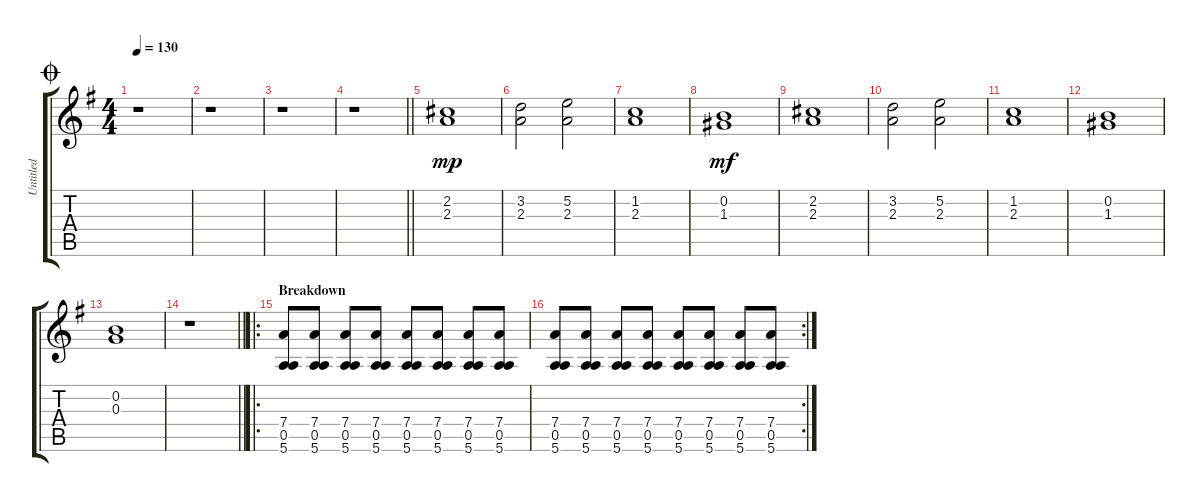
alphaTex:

\track ("Untitled" "Untitled") {instrument electricguitarclean}
\staff {score tabs}
\tuning (E4 B3 G3 D3 A2 E2) {hide}
\ts (4 4)
\jump coda
\tempo 130
\clef g2
\ks g
r.1{dy mf} |
r.1 |
r.1 |
\barLineRight lightlight
r.1 |
(2.2 2.3).1{dy mp} |
(3.2 2.3).2 (5.2 2.3).2 |
(1.2 2.3).1 |
(0.2 1.3).1{dy mf} |
(2.2 2.3).1 |
(3.2 2.3).2 (5.2 2.3).2 |
(1.2 2.3).1 |
(0.2 1.3).1 |
(0.2 0.3).1 |
\barLineRight lightlight
r.1 |
\ro
\section ("" "Breakdown")
(7.4 0.5 5.6).8 (7.4 0.5 5.6).8 (7.4 0.5 5.6).8 (7.4 0.5 5.6).8 (7.4 0.5 5.6).8 (7.4 0.5 5.6).8 (7.4 0.5 5.6).8 (7.4 0.5 5.6).8 |
\rc 2
(7.4 0.5 5.6).8 (7.4 0.5 5.6).8 (7.4 0.5 5.6).8 (7.4 0.5 5.6).8 (7.4 0.5 5.6).8 (7.4 0.5 5.6).8 (7.4 0.5 5.6).8 (7.4 0.5 5.6).8
